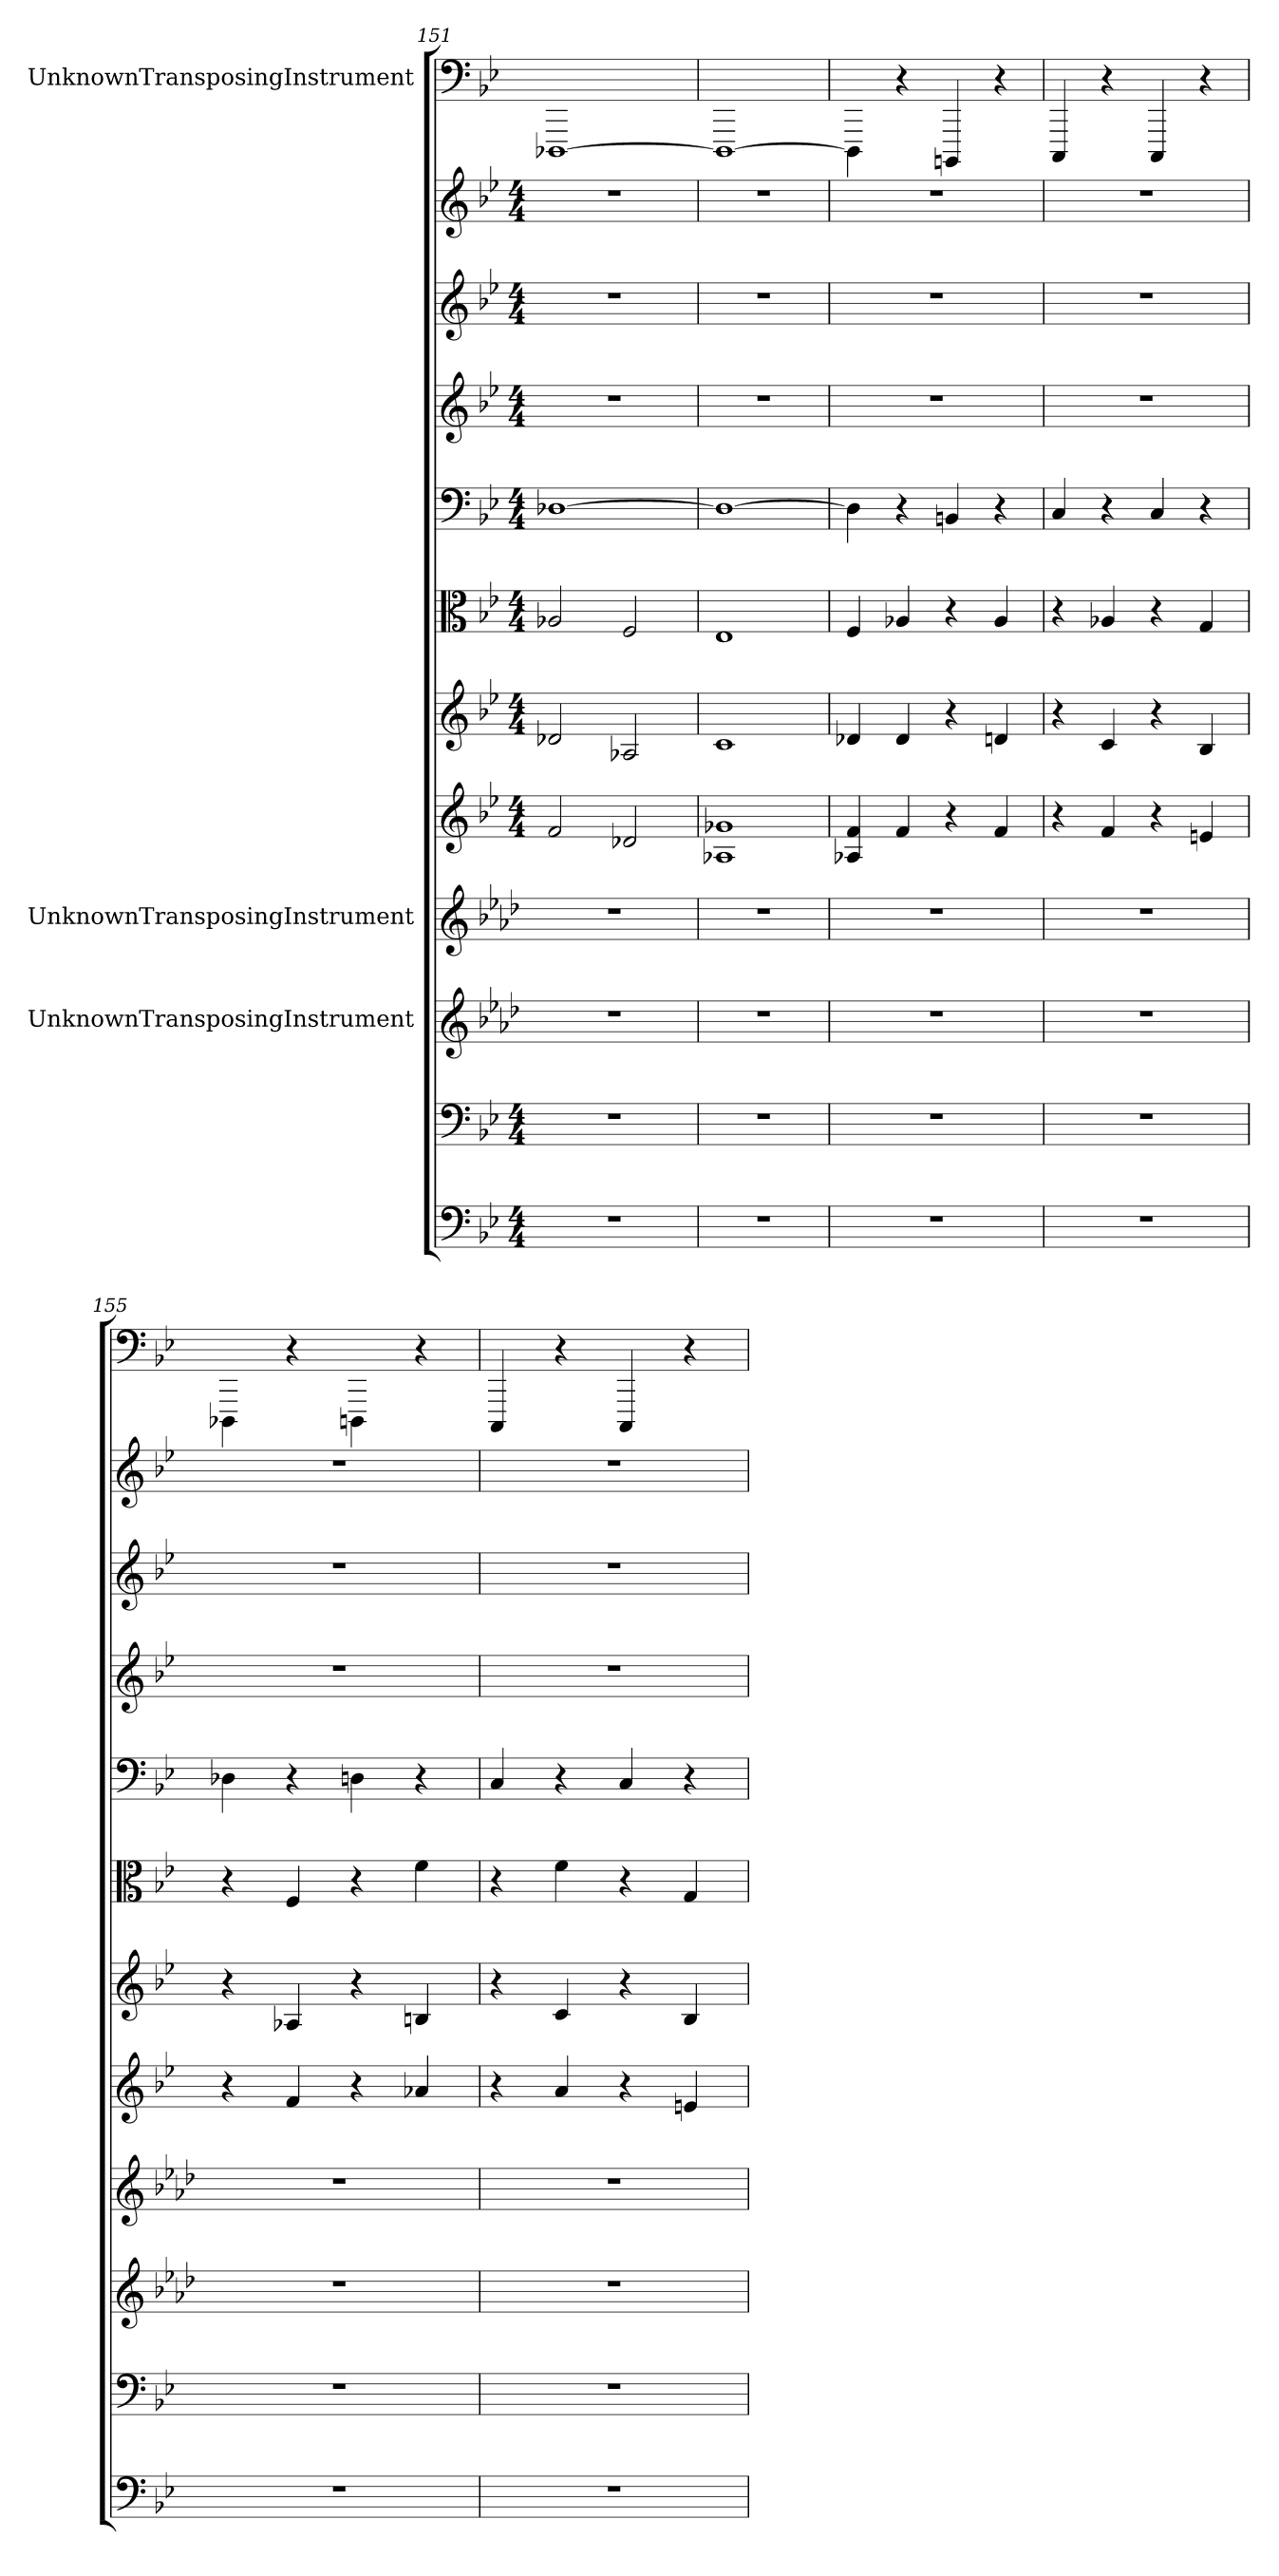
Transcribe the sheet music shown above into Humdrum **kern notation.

**kern	**kern	**kern	**kern	**kern	**kern	**kern	**kern	**kern	**kern	**kern	**kern
*part12	*part11	*part10	*part9	*part8	*part7	*part6	*part5	*part4	*part3	*part2	*part1
*staff12	*staff11	*staff10	*staff9	*staff8	*staff7	*staff6	*staff5	*staff4	*staff3	*staff2	*staff1
*	*	*I"UnknownTransposingInstrument	*I"UnknownTransposingInstrument	*	*	*	*	*	*	*	*I"UnknownTransposingInstrument
*clefF4	*clefF4	*clefG2	*clefG2	*clefG2	*clefG2	*clefC3	*clefF4	*clefG2	*clefG2	*clefG2	*clefF4
*	*	*ITrd-1c-2	*ITrd-1c-2	*	*	*	*	*	*	*	*ITrd-7c-12
*k[b-e-]	*k[b-e-]	*k[b-e-]	*k[b-e-]	*k[b-e-]	*k[b-e-]	*k[b-e-]	*k[b-e-]	*k[b-e-]	*k[b-e-]	*k[b-e-]	*k[b-e-]
*M4/4	*M4/4	*	*	*M4/4	*M4/4	*M4/4	*M4/4	*M4/4	*M4/4	*M4/4	*
=151	=151	=151	=151	=151	=151	=151	=151	=151	=151	=151	=151
1r	1r	1r	1r	2f/	2d-X/	2A-X/	[1D-X\	1r	1r	1r	[1DD-X\
.	.	.	.	2d-X/	2A-X/	2F/	.	.	.	.	.
=152	=152	=152	=152	=152	=152	=152	=152	=152	=152	=152	=152
1r	1r	1r	1r	1A-X/ 1g-X/	1c/	1E-/	1D-\_	1r	1r	1r	1DD-\_
=153	=153	=153	=153	=153	=153	=153	=153	=153	=153	=153	=153
1r	1r	1r	1r	4A-X/ 4f/	4d-X/	4F/	4D-\]	1r	1r	1r	4DD-\]
.	.	.	.	4f/	4d-/	4A-X/	4r	.	.	.	4r
.	.	.	.	4r	4r	4r	4BBn/	.	.	.	4BBBn/
.	.	.	.	4f/	4dn/	4A-/	4r	.	.	.	4r
=154	=154	=154	=154	=154	=154	=154	=154	=154	=154	=154	=154
1r	1r	1r	1r	4r	4r	4r	4C/	1r	1r	1r	4CC/
.	.	.	.	4f/	4c/	4A-X/	4r	.	.	.	4r
.	.	.	.	4r	4r	4r	4C/	.	.	.	4CC/
.	.	.	.	4en/	4B-/	4G/	4r	.	.	.	4r
=155	=155	=155	=155	=155	=155	=155	=155	=155	=155	=155	=155
1r	1r	1r	1r	4r	4r	4r	4D-X\	1r	1r	1r	4DD-X\
.	.	.	.	4f/	4A-X/	4F/	4r	.	.	.	4r
.	.	.	.	4r	4r	4r	4Dn\	.	.	.	4DDn\
.	.	.	.	4a-X/	4Bn/	4f\	4r	.	.	.	4r
=156	=156	=156	=156	=156	=156	=156	=156	=156	=156	=156	=156
1r	1r	1r	1r	4r	4r	4r	4C/	1r	1r	1r	4CC/
.	.	.	.	4a/	4c/	4f\	4r	.	.	.	4r
.	.	.	.	4r	4r	4r	4C/	.	.	.	4CC/
.	.	.	.	4en/	4B-/	4G/	4r	.	.	.	4r
=	=	=	=	=	=	=	=	=	=	=	=
*-	*-	*-	*-	*-	*-	*-	*-	*-	*-	*-	*-
